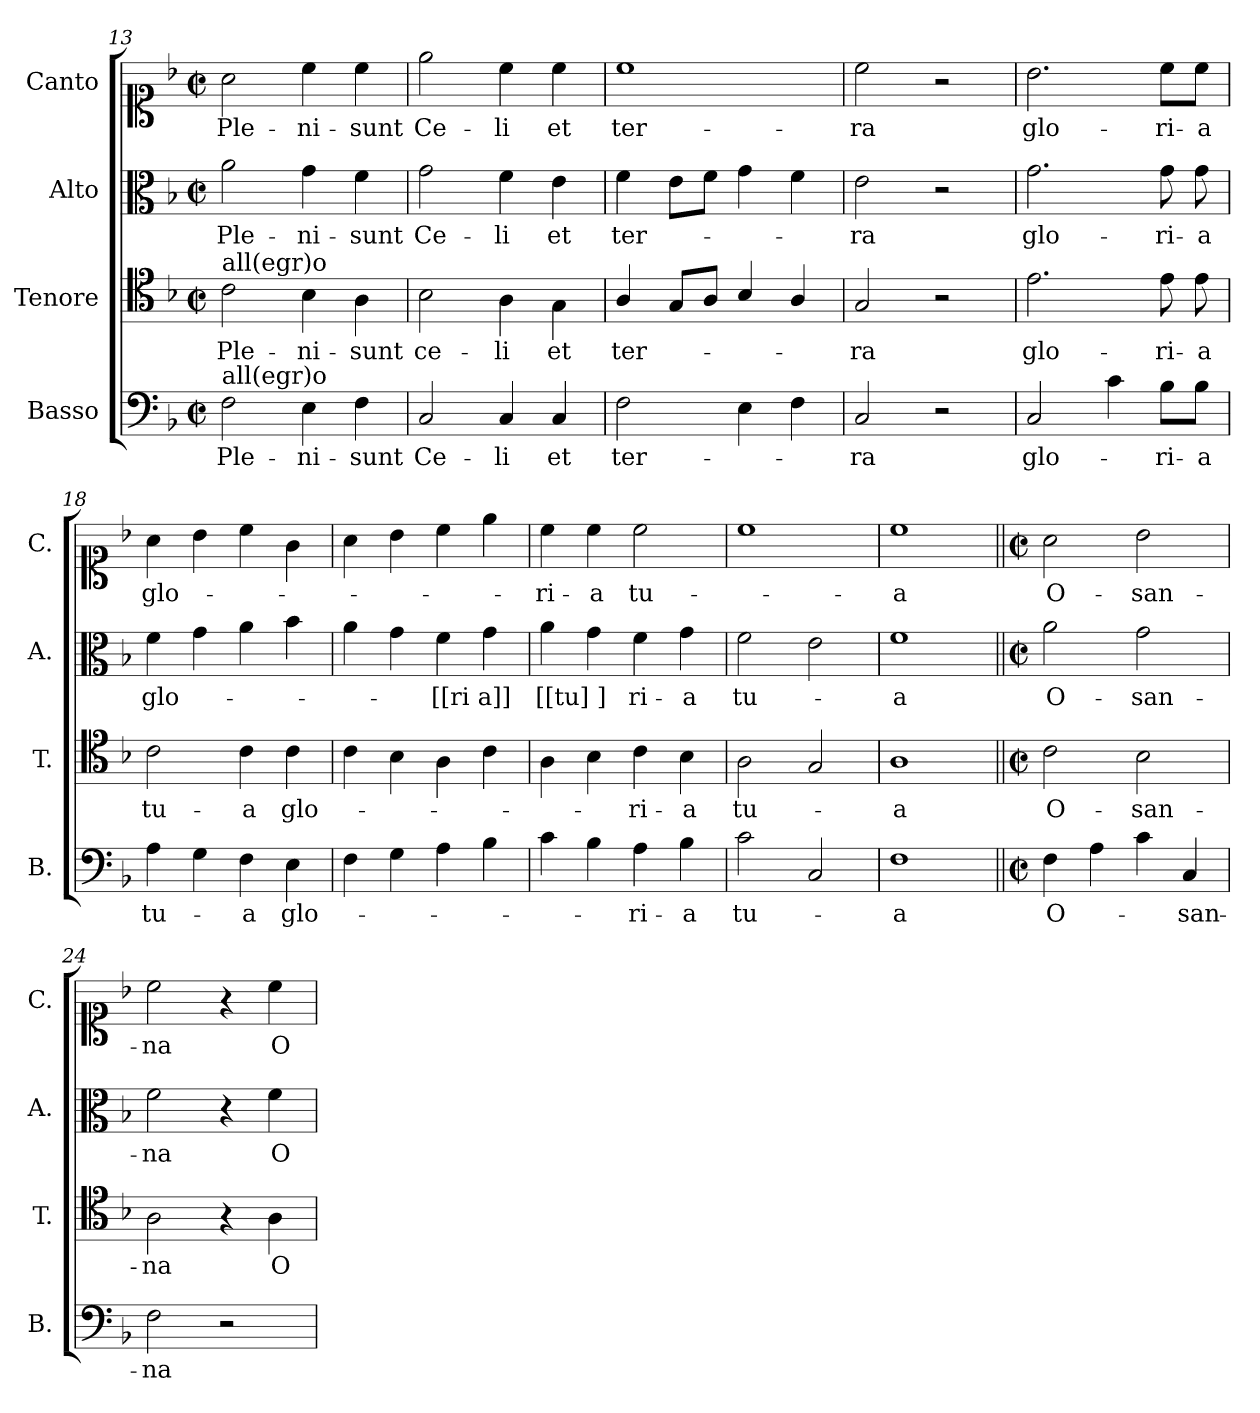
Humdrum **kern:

**kern	**text	**kern	**text	**kern	**text	**kern	**text
*part4	*part4	*part3	*part3	*part2	*part2	*part1	*part1
*staff4	*staff4	*staff3	*staff3	*staff2	*staff2	*staff1	*staff1
*I"Basso	*	*I"Tenore	*	*I"Alto	*	*I"Canto	*
*I'B.	*	*I'T.	*	*I'A.	*	*I'C.	*
*clefF4	*	*clefC4	*	*clefC3	*	*clefC1	*
*k[b-]	*	*k[b-]	*	*k[b-]	*	*k[b-]	*
*F:	*	*F:	*	*F:	*	*F:	*
*M2/2	*	*M2/2	*	*M2/2	*	*M2/2	*
*met(c|)	*	*met(c|)	*	*met(c|)	*	*met(c|)	*
=13	=13	=13	=13	=13	=13	=13	=13
!	!	!LO:TX:a:t=all(egr)o	!	!	!	!	!
!LO:TX:a:t=all(egr)o	!	!	!	!	!	!	!
2F\	Ple-	2c\	Ple-	2a\	Ple-	2a\	Ple-
4E\	-ni-	4B-\	-ni-	4g\	-ni-	4cc\	-ni-
4F\	-sunt	4A\	-sunt	4f\	-sunt	4cc\	-sunt
=14	=14	=14	=14	=14	=14	=14	=14
2C/	Ce-	2B-\	ce-	2g\	Ce-	2ee\	Ce-
4C/	-li	4A\	-li	4f\	-li	4cc\	-li
4C/	et	4G\	et	4e\	et	4cc\	et
=15	=15	=15	=15	=15	=15	=15	=15
2F\	ter-	4A/	ter-	4f\	ter-	1cc	ter-
.	.	8G/L	.	8e\L	.	.	.
.	.	8A/J	.	8f\J	.	.	.
4E\	.	4B-/	.	4g\	.	.	.
4F\	.	4A/	.	4f\	.	.	.
=16	=16	=16	=16	=16	=16	=16	=16
2C/	-ra	2G/	-ra	2e\	-ra	2cc\	-ra
2r	.	2r	.	2r	.	2r	.
=17	=17	=17	=17	=17	=17	=17	=17
2C/	glo-	2.e\	glo-	2.g\	glo-	2.b-\	glo-
4c\	.	.	.	.	.	.	.
8B-\L	-ri-	8e\	-ri-	8g\	-ri-	8cc\L	-ri-
8B-\J	-a	8e\	-a	8g\	-a	8cc\J	-a
=18	=18	=18	=18	=18	=18	=18	=18
4A\	tu-	2c\	tu-	4f\	glo-	4a\	glo-
4G\	.	.	.	4g\	.	4b-\	.
4F\	-a	4c\	-a	4a\	.	4cc\	.
4E\	glo-	4c\	glo-	4b-\	.	4g\	.
=19	=19	=19	=19	=19	=19	=19	=19
4F\	.	4c\	.	4a\	.	4a\	.
4G\	.	4B-\	.	4g\	.	4b-\	.
4A\	.	4A\	.	4f\	[[ri	4cc\	.
4B-\	.	4c\	.	4g\	a]]	4ee\	.
=20	=20	=20	=20	=20	=20	=20	=20
4c\	.	4A\	.	4a\	[[tu]]	4cc\	-ri-
4B-\	.	4B-\	.	4g\	.	4cc\	-a
4A\	-ri-	4c\	-ri-	4f\	-ri-	2cc\	tu-
4B-\	-a	4B-\	-a	4g\	-a	.	.
=21	=21	=21	=21	=21	=21	=21	=21
2c\	tu-	2A\	tu-	2f\	tu-	1cc	.
2C/	.	2G/	.	2e\	.	.	.
=22	=22	=22	=22	=22	=22	=22	=22
1F	-a	1A	-a	1f	-a	1cc	-a
=23||	=23||	=23||	=23||	=23||	=23||	=23||	=23||
*M2/2	*	*M2/2	*	*M2/2	*	*M2/2	*
*met(c|)	*	*met(c|)	*	*met(c|)	*	*met(c|)	*
4F\	O-	2c\	O-	2a\	O-	2a\	O-
4A\	.	.	.	.	.	.	.
4c\	.	2B-\	-san-	2g\	-san-	2b-\	-san-
4C/	-san-	.	.	.	.	.	.
=24	=24	=24	=24	=24	=24	=24	=24
2F\	-na	2A\	-na	2f\	-na	2cc\	-na
2r	.	4r	.	4r	.	4r	.
.	.	4A\	O-	4f\	O-	4cc\	O-
=	=	=	=	=	=	=	=
*-	*-	*-	*-	*-	*-	*-	*-
